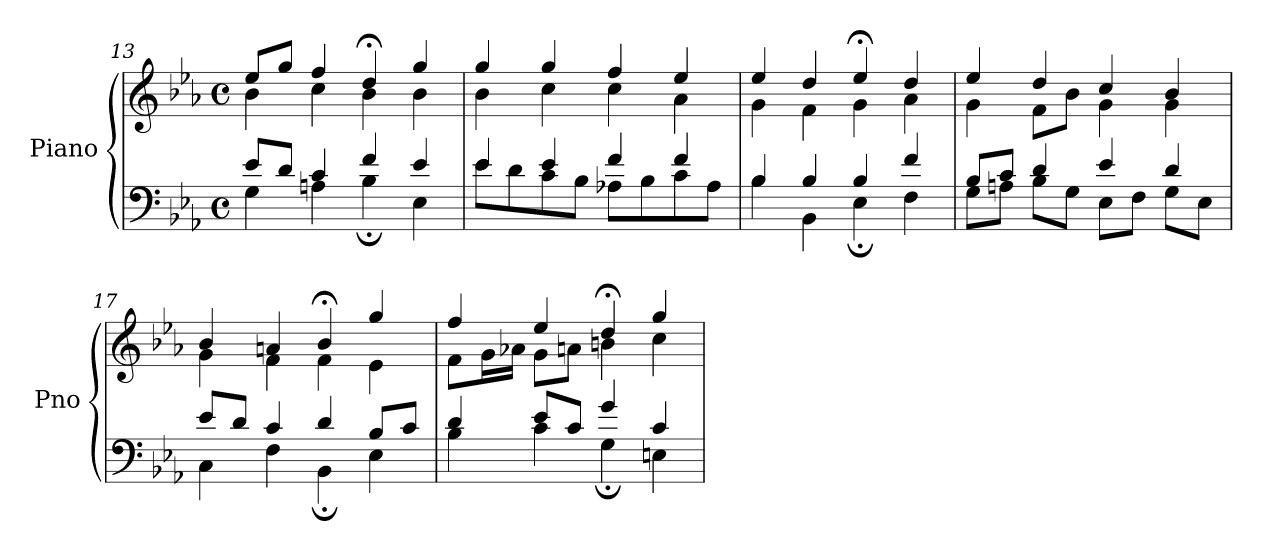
**kern	**kern
*part1	*part1
*staff2	*staff1
*I"Piano	*
*I'Pno	*
*clefF4	*clefG2
*k[b-e-a-]	*k[b-e-a-]
*M4/4	*M4/4
*met(c)	*met(c)
=13	=13
*^	*^
8e-/L	4G\	8ee-/L	4b-\
8d/J	.	8gg/J	.
4c/	4An\	4ff/	4cc\
4f/	4B-;\	4dd;</	4b-\
4e-/	4E-\	4gg/	4b-\
=14	=14	=14	=14
4e-/	8e-\L	4gg/	4b-\
.	8d\	.	.
4e-/	8c\	4gg/	4cc\
.	8B-\J	.	.
4f/	8A-X\L	4ff/	4cc\
.	8B-\	.	.
4f/	8c\	4ee-/	4a-\
.	8A-\J	.	.
=15	=15	=15	=15
4B-/	4B-\	4ee-/	4g\
4B-/	4BB-\	4dd/	4f\
4B-/	4E-;\	4ee-;</	4g\
4f/	4F\	4dd/	4a-\
=16	=16	=16	=16
8B-/L	8G\L	4ee-/	4g\
8c/J	8An\J	.	.
4d/	8B-\L	4dd/	8f\L
.	8G\J	.	8b-\J
4e-/	8E-\L	4cc/	4g\
.	8F\J	.	.
4d/	8G\L	4b-/	4g\
.	8E-\J	.	.
=17	=17	=17	=17
8e-/L	4C\	4b-/	4g\
8d/J	.	.	.
4c/	4F\	4an/	4f\
4d/	4BB-;\	4b-;</	4f\
8B-/L	4E-\	4gg/	4e-\
8c/J	.	.	.
=18	=18	=18	=18
4d/	4B-\	4ff/	8f\L
.	.	.	16g\L
.	.	.	16a-X\JJ
8e-/L	4c\	4ee-/	8g\L
8c/J	.	.	8an\J
4g/	4G;\	4dd;</	4bn\
4c/	4En\	4gg/	4cc\
*v	*v	*	*
*	*v	*v
=	=
*-	*-
